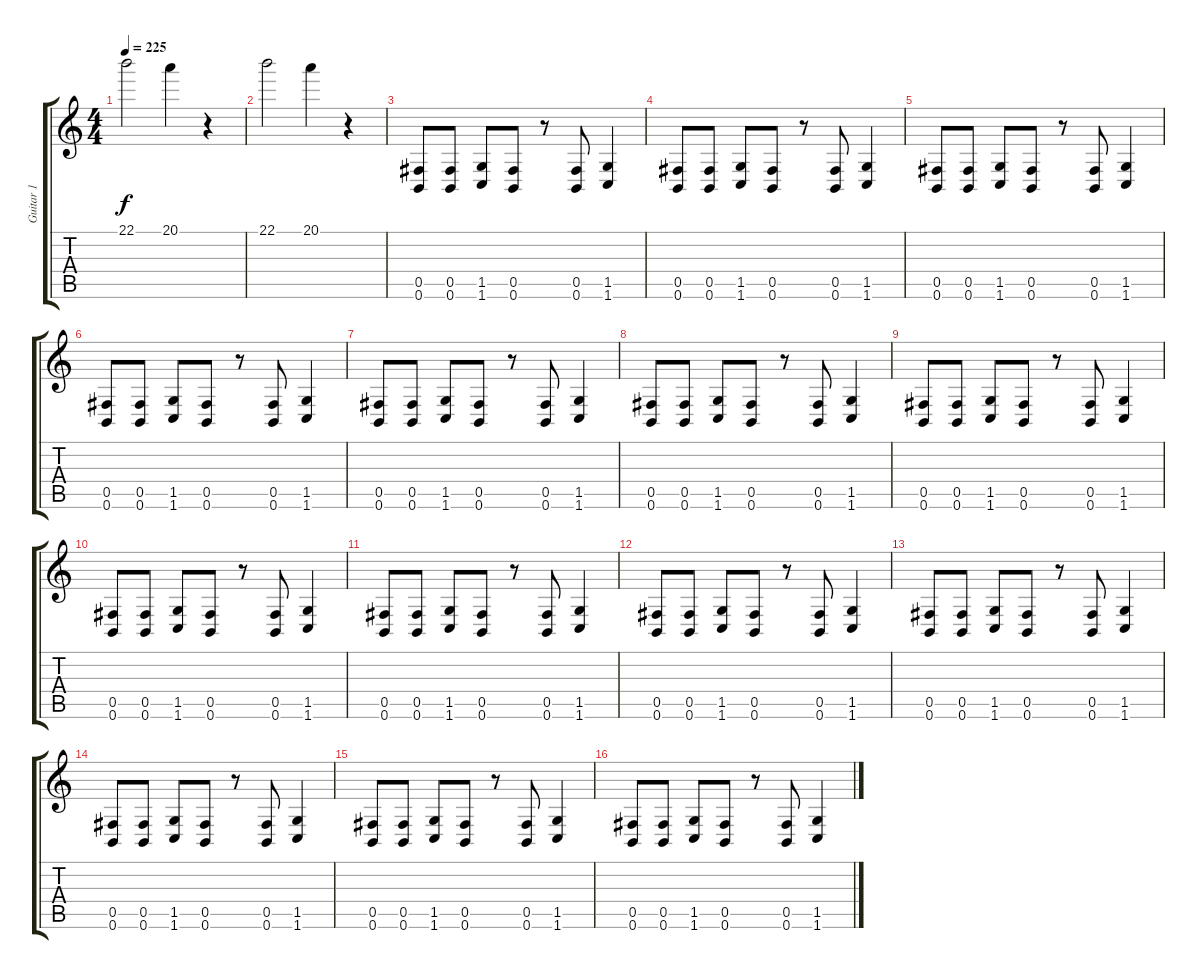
\track ("Guitar 1" "Guitar 1") {instrument overdrivenguitar}
\staff {score tabs}
\tuning (Db4 Ab3 E3 B2 Gb2 B1) {hide}
\ts (4 4)
\tempo 225
\clef g2
\ks c
22.1.2{dy f} 20.1.4 r.4 |
22.1.2 20.1.4 r.4 |
(0.5 0.6).8 (0.5 0.6).8 (1.5 1.6).8 (0.5 0.6).8 r.8 (0.5 0.6).8 (1.5 1.6).4 |
(0.5 0.6).8 (0.5 0.6).8 (1.5 1.6).8 (0.5 0.6).8 r.8 (0.5 0.6).8 (1.5 1.6).4 |
(0.5 0.6).8 (0.5 0.6).8 (1.5 1.6).8 (0.5 0.6).8 r.8 (0.5 0.6).8 (1.5 1.6).4 |
(0.5 0.6).8 (0.5 0.6).8 (1.5 1.6).8 (0.5 0.6).8 r.8 (0.5 0.6).8 (1.5 1.6).4 |
(0.5 0.6).8 (0.5 0.6).8 (1.5 1.6).8 (0.5 0.6).8 r.8 (0.5 0.6).8 (1.5 1.6).4 |
(0.5 0.6).8 (0.5 0.6).8 (1.5 1.6).8 (0.5 0.6).8 r.8 (0.5 0.6).8 (1.5 1.6).4 |
(0.5 0.6).8 (0.5 0.6).8 (1.5 1.6).8 (0.5 0.6).8 r.8 (0.5 0.6).8 (1.5 1.6).4 |
(0.5 0.6).8 (0.5 0.6).8 (1.5 1.6).8 (0.5 0.6).8 r.8 (0.5 0.6).8 (1.5 1.6).4 |
(0.5 0.6).8 (0.5 0.6).8 (1.5 1.6).8 (0.5 0.6).8 r.8 (0.5 0.6).8 (1.5 1.6).4 |
(0.5 0.6).8 (0.5 0.6).8 (1.5 1.6).8 (0.5 0.6).8 r.8 (0.5 0.6).8 (1.5 1.6).4 |
(0.5 0.6).8 (0.5 0.6).8 (1.5 1.6).8 (0.5 0.6).8 r.8 (0.5 0.6).8 (1.5 1.6).4 |
(0.5 0.6).8 (0.5 0.6).8 (1.5 1.6).8 (0.5 0.6).8 r.8 (0.5 0.6).8 (1.5 1.6).4 |
(0.5 0.6).8 (0.5 0.6).8 (1.5 1.6).8 (0.5 0.6).8 r.8 (0.5 0.6).8 (1.5 1.6).4 |
(0.5 0.6).8 (0.5 0.6).8 (1.5 1.6).8 (0.5 0.6).8 r.8 (0.5 0.6).8 (1.5 1.6).4
